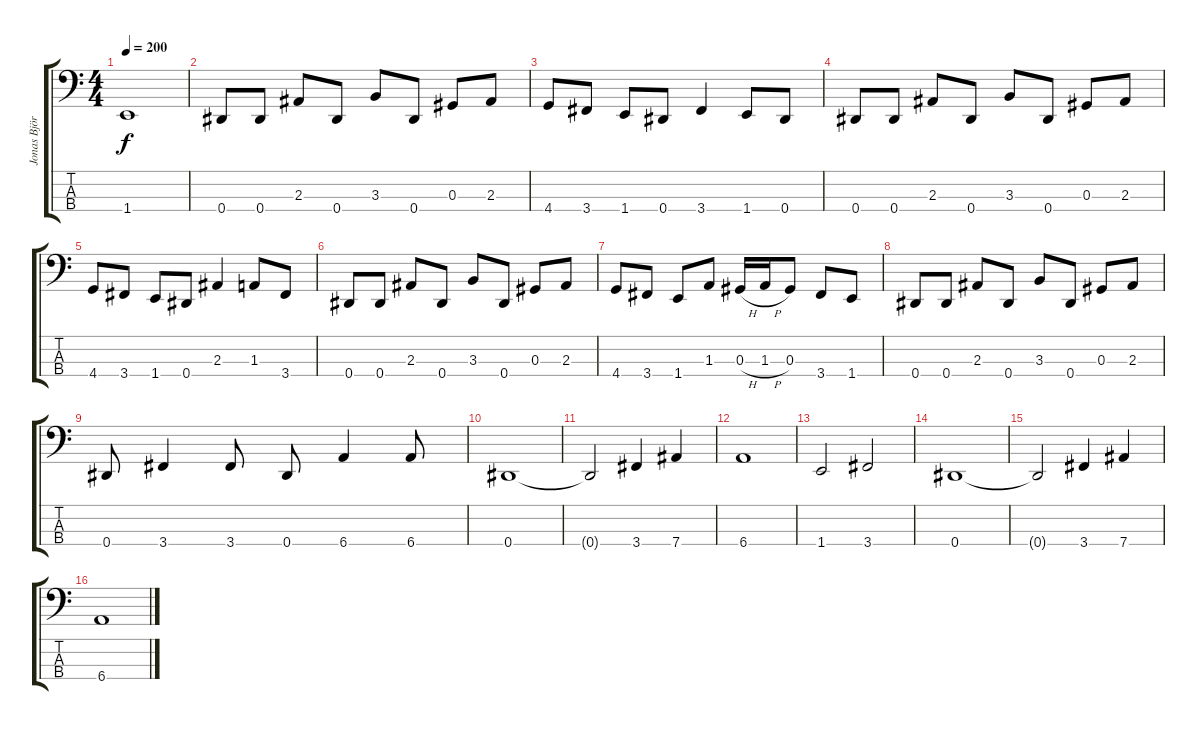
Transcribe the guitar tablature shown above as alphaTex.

\track ("Jonas Björler" "Jonas Björ") {instrument electricbassfinger}
\staff {score tabs}
\tuning (Gb2 Db2 Ab1 Eb1) {hide}
\ts (4 4)
\tempo 200
\clef f4
\ks c
1.4.1{dy f} |
0.4.8 0.4.8 2.3.8 0.4.8 3.3.8 0.4.8 0.3.8 2.3.8 |
4.4.8 3.4.8 1.4.8 0.4.8 3.4.4 1.4.8 0.4.8 |
0.4.8 0.4.8 2.3.8 0.4.8 3.3.8 0.4.8 0.3.8 2.3.8 |
4.4.8 3.4.8 1.4.8 0.4.8 2.3.4 1.3.8 3.4.8 |
0.4.8 0.4.8 2.3.8 0.4.8 3.3.8 0.4.8 0.3.8 2.3.8 |
4.4.8 3.4.8 1.4.8 1.3.8 0.3{h}.16 1.3{h}.16 0.3.8 3.4.8 1.4.8 |
0.4.8 0.4.8 2.3.8 0.4.8 3.3.8 0.4.8 0.3.8 2.3.8 |
0.4.8 3.4.4 3.4.8 0.4.8 6.4.4 6.4.8 |
0.4.1 |
0.4{t}.2 3.4.4 7.4.4 |
6.4.1 |
1.4.2 3.4.2 |
0.4.1 |
0.4{t}.2 3.4.4 7.4.4 |
6.4.1
